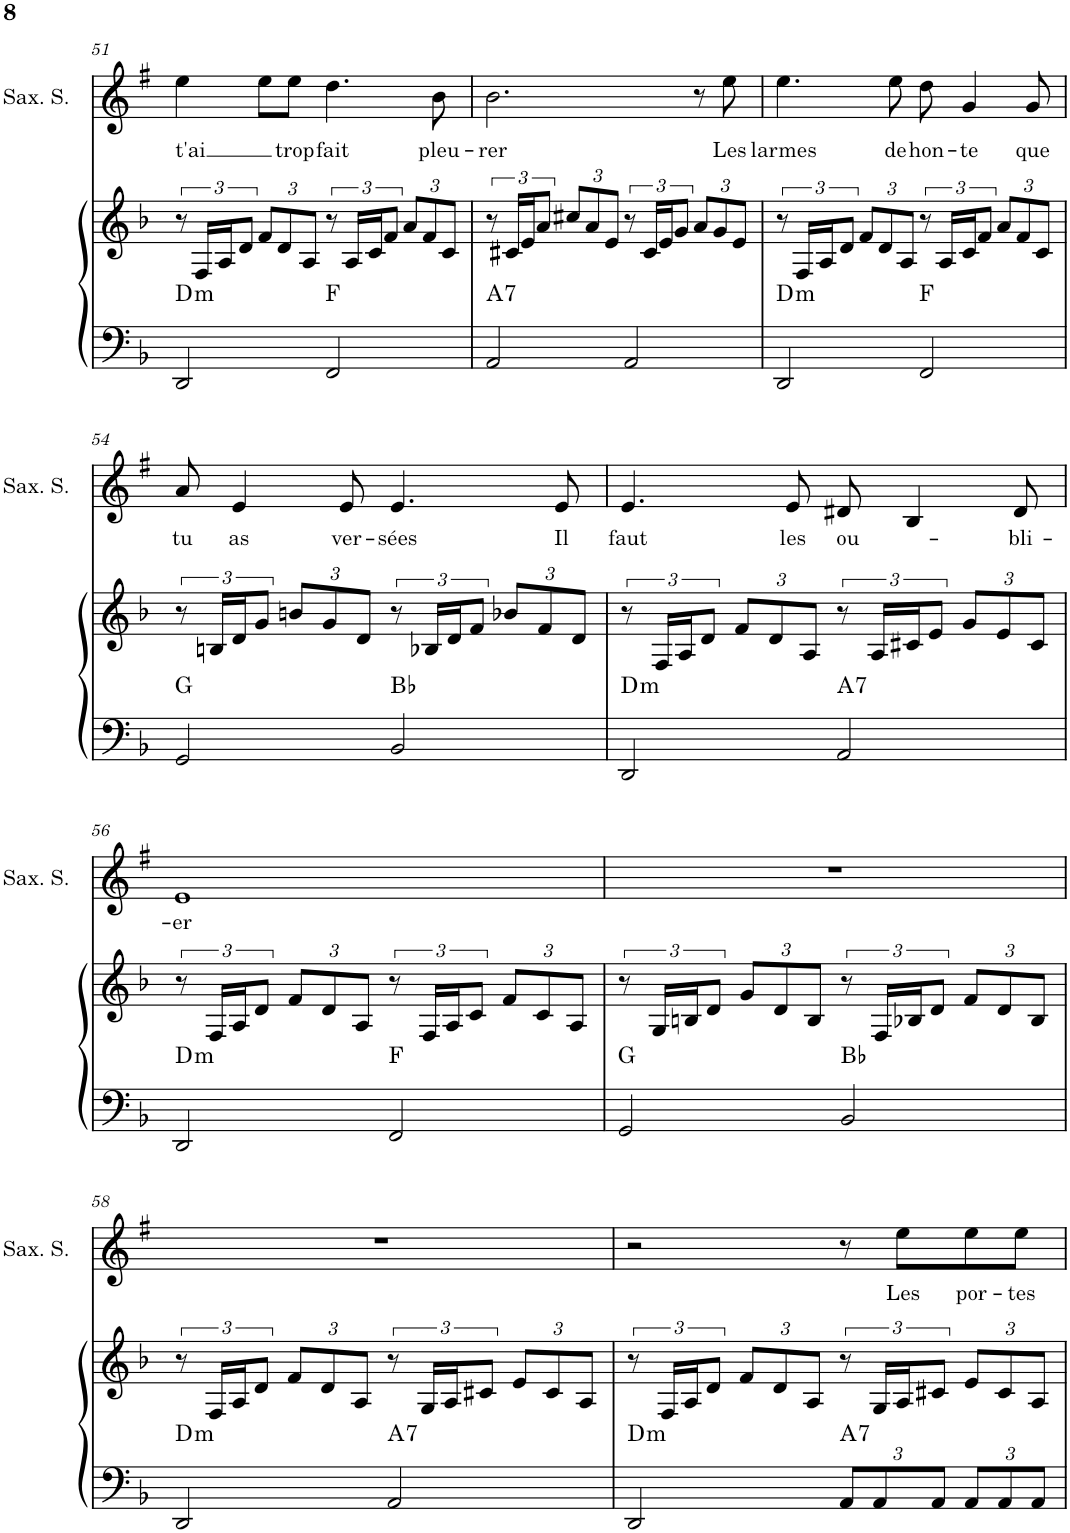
**kern	**kern	**harte	**kern	**text
*part2	*part2	*part2	*part1	*part1
*staff3	*staff2	*	*staff1	*staff1
*I"Piano	*	*	*I"Saxophone soprano	*
*I'Pno	*	*	*I'Sax. S.	*
!!LO:PB:g=z
*clefF4	*clefG2	*	*clefG2	*
*	*	*	*Trd1c2	*
*k[b-]	*k[b-]	*	*k[f#]	*
*M4/4	*M4/4	*	*M4/4	*
*met(c)	*met(c)	*	*met(c)	*
=51	=51	=51	=51	=51
!	!	!LO:H:kt=m	!	!LO:LY:b
2DD/	12r	D:min	4ee\	t'ai
.	24F/LL	.	.	.
.	24A/J	.	.	.
.	12d/J	.	.	.
*	*Xbrackettup	*	*	*
.	12f/L	.	8ee\L	.
.	12d/	.	.	.
!	!	!	!	!LO:LY:b
.	.	.	8ee\J	trop
.	12A/J	.	.	.
*	*brackettup	*	*	*
!	!	!	!	!LO:LY:b
2FF/	12r	F:maj	4.dd\	fait
.	24A/LL	.	.	.
.	24c/J	.	.	.
.	12f/J	.	.	.
*	*Xbrackettup	*	*	*
.	12a/L	.	.	.
.	12f/	.	.	.
!	!	!	!	!LO:LY:b
.	.	.	8b\	pleu-
.	12c/J	.	.	.
=52	=52	=52	=52	=52
*	*brackettup	*	*	*
!	!	!LO:H:kt=7	!	!LO:LY:b
2AA/	12r	A:7	2.b\	-rer
.	24c#X/LL	.	.	.
.	24e/J	.	.	.
.	12a/J	.	.	.
*	*Xbrackettup	*	*	*
.	12cc#X/L	.	.	.
.	12a/	.	.	.
.	12e/J	.	.	.
*	*brackettup	*	*	*
2AA/	12r	.	.	.
.	24c#/LL	.	.	.
.	24e/J	.	.	.
.	12g/J	.	.	.
*	*Xbrackettup	*	*	*
.	12a/L	.	8r	.
.	12g/	.	.	.
!	!	!	!	!LO:LY:b
.	.	.	8ee\	Les
.	12e/J	.	.	.
=53	=53	=53	=53	=53
*	*brackettup	*	*	*
!	!	!LO:H:kt=m	!	!LO:LY:b
2DD/	12r	D:min	4.ee\	larmes
.	24F/LL	.	.	.
.	24A/J	.	.	.
.	12d/J	.	.	.
*	*Xbrackettup	*	*	*
.	12f/L	.	.	.
.	12d/	.	.	.
!	!	!	!	!LO:LY:b
.	.	.	8ee\	de
.	12A/J	.	.	.
*	*brackettup	*	*	*
!	!	!	!	!LO:LY:b
2FF/	12r	F:maj	8dd\	hon-
.	24A/LL	.	.	.
!	!	!	!	!LO:LY:b
.	24c/J	.	4g/	-te
.	12f/J	.	.	.
*	*Xbrackettup	*	*	*
.	12a/L	.	.	.
.	12f/	.	.	.
!	!	!	!	!LO:LY:b
.	.	.	8g/	que
.	12c/J	.	.	.
!!LO:LB:g=z
=54	=54	=54	=54	=54
*	*brackettup	*	*	*
!	!	!	!	!LO:LY:b
2GG/	12r	G:maj	8a/	tu
.	24Bn/LL	.	.	.
!	!	!	!	!LO:LY:b
.	24d/J	.	4e/	as
.	12g/J	.	.	.
*	*Xbrackettup	*	*	*
.	12bn/L	.	.	.
.	12g/	.	.	.
!	!	!	!	!LO:LY:b
.	.	.	8e/	ver-
.	12d/J	.	.	.
*	*brackettup	*	*	*
!	!	!	!	!LO:LY:b
2BB-/	12r	Bb:maj	4.e/	-sées
.	24B-X/LL	.	.	.
.	24d/J	.	.	.
.	12f/J	.	.	.
*	*Xbrackettup	*	*	*
.	12b-X/L	.	.	.
.	12f/	.	.	.
!	!	!	!	!LO:LY:b
.	.	.	8e/	Il
.	12d/J	.	.	.
=55	=55	=55	=55	=55
*	*brackettup	*	*	*
!	!	!LO:H:kt=m	!	!LO:LY:b
2DD/	12r	D:min	4.e/	faut
.	24F/LL	.	.	.
.	24A/J	.	.	.
.	12d/J	.	.	.
*	*Xbrackettup	*	*	*
.	12f/L	.	.	.
.	12d/	.	.	.
!	!	!	!	!LO:LY:b
.	.	.	8e/	les
.	12A/J	.	.	.
*	*brackettup	*	*	*
!	!	!LO:H:kt=7	!	!LO:LY:b
2AA/	12r	A:7	8d#X/	ou-
.	24A/LL	.	.	.
.	24c#X/J	.	4B/	.
.	12e/J	.	.	.
*	*Xbrackettup	*	*	*
.	12g/L	.	.	.
.	12e/	.	.	.
!	!	!	!	!LO:LY:b
.	.	.	8d#/	-bli-
.	12c#/J	.	.	.
!!LO:LB:g=z
=56	=56	=56	=56	=56
*	*brackettup	*	*	*
!	!	!LO:H:kt=m	!	!LO:LY:b
2DD/	12r	D:min	1e	-er
.	24F/LL	.	.	.
.	24A/J	.	.	.
.	12d/J	.	.	.
*	*Xbrackettup	*	*	*
.	12f/L	.	.	.
.	12d/	.	.	.
.	12A/J	.	.	.
*	*brackettup	*	*	*
2FF/	12r	F:maj	.	.
.	24F/LL	.	.	.
.	24A/J	.	.	.
.	12c/J	.	.	.
*	*Xbrackettup	*	*	*
.	12f/L	.	.	.
.	12c/	.	.	.
.	12A/J	.	.	.
=57	=57	=57	=57	=57
*	*brackettup	*	*	*
2GG/	12r	G:maj	1r	.
.	24G/LL	.	.	.
.	24Bn/J	.	.	.
.	12d/J	.	.	.
*	*Xbrackettup	*	*	*
.	12g/L	.	.	.
.	12d/	.	.	.
.	12B/J	.	.	.
*	*brackettup	*	*	*
2BB-/	12r	Bb:maj	.	.
.	24F/LL	.	.	.
.	24B-X/J	.	.	.
.	12d/J	.	.	.
*	*Xbrackettup	*	*	*
.	12f/L	.	.	.
.	12d/	.	.	.
.	12B-/J	.	.	.
!!LO:LB:g=z
=58	=58	=58	=58	=58
*	*brackettup	*	*	*
!	!	!LO:H:kt=m	!	!
2DD/	12r	D:min	1r	.
.	24F/LL	.	.	.
.	24A/J	.	.	.
.	12d/J	.	.	.
*	*Xbrackettup	*	*	*
.	12f/L	.	.	.
.	12d/	.	.	.
.	12A/J	.	.	.
*	*brackettup	*	*	*
!	!	!LO:H:kt=7	!	!
2AA/	12r	A:7	.	.
.	24G/LL	.	.	.
.	24A/J	.	.	.
.	12c#X/J	.	.	.
*	*Xbrackettup	*	*	*
.	12e/L	.	.	.
.	12c#/	.	.	.
.	12A/J	.	.	.
=59	=59	=59	=59	=59
*	*brackettup	*	*	*
!	!	!LO:H:kt=m	!	!
2DD/	12r	D:min	2r	.
.	24F/LL	.	.	.
.	24A/J	.	.	.
.	12d/J	.	.	.
*	*Xbrackettup	*	*	*
.	12f/L	.	.	.
.	12d/	.	.	.
.	12A/J	.	.	.
*Xbrackettup	*brackettup	*	*	*
!	!	!LO:H:kt=7	!	!
12AA/L	12r	A:7	8r	.
12AA/	24G/LL	.	.	.
!	!	!	!	!LO:LY:b
.	24A/J	.	8ee\L	Les
12AA/J	12c#X/J	.	.	.
*	*Xbrackettup	*	*	*
!	!	!	!	!LO:LY:b
12AA/L	12e/L	.	8ee\	por-
12AA/	12c#/	.	.	.
!	!	!	!	!LO:LY:b
.	.	.	8ee\J	-tes
12AA/J	12A/J	.	.	.
=	=	=	=	=
*-	*-	*-	*-	*-
